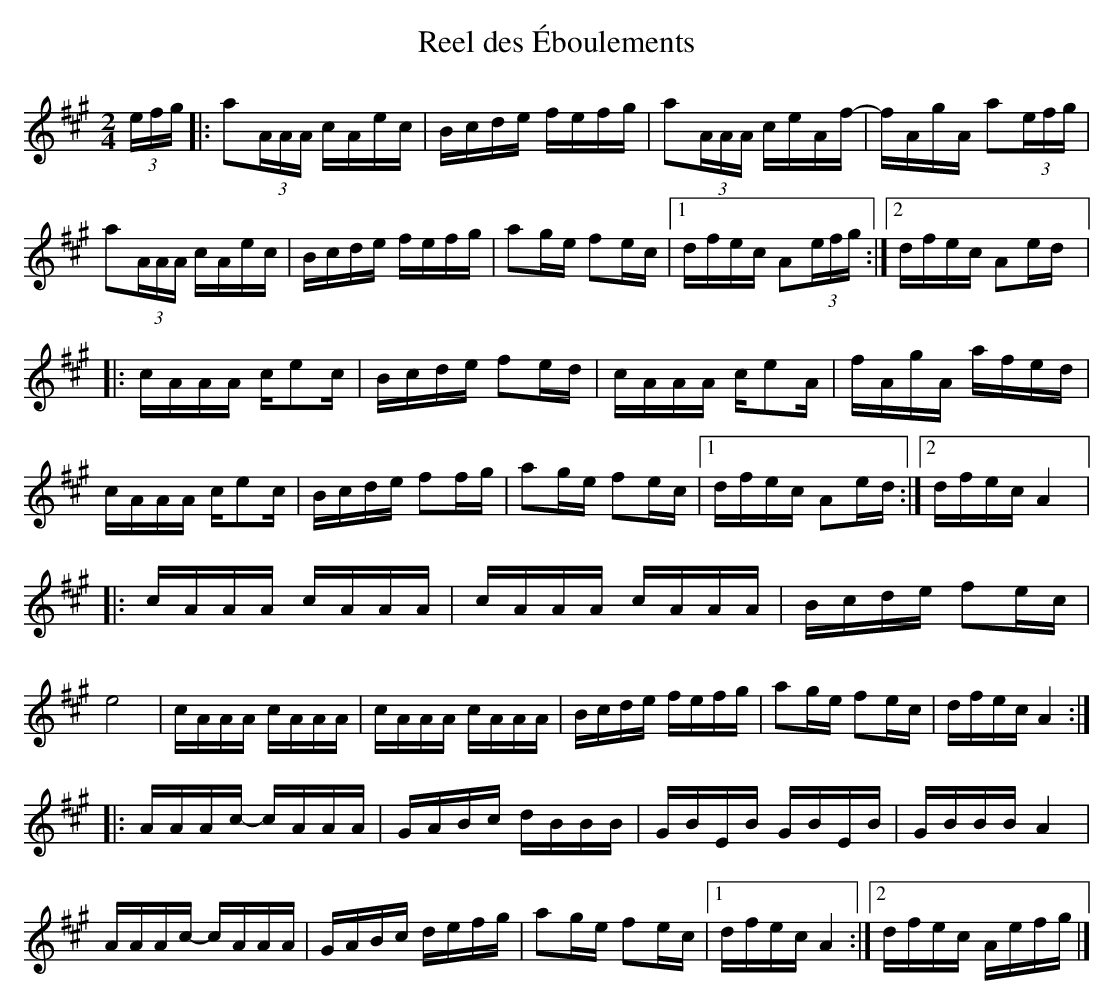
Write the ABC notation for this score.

X:1
T:Reel des Éboulements
M:2/4
L:1/16
K:A
(3efg |: a2(3AAA cAec | Bcde fefg | a2(3AAA ceAf- | fAgA a2(3efg |
a2(3AAA cAec | Bcde fefg | a2ge f2ec |1 dfec A2(3efg :|2 dfec A2ed |:
cAAA ce2c | Bcde f2ed | cAAA ce2A | fAgA afed |
cAAA ce2c | Bcde f2fg | a2ge f2ec |1 dfec A2ed :|2 dfec A4 |:
cAAA cAAA | cAAA cAAA | Bcde f2ec | e8 | cAAA cAAA | cAAA cAAA | Bcde fefg | a2ge f2ec | dfec A4 ::
AAAc- cAAA | GABc dBBB | GBEB GBEB | GBBB A4 |
AAAc- cAAA | GABc defg | a2ge f2ec |1 dfec A4 :|2 dfec Aefg |]
